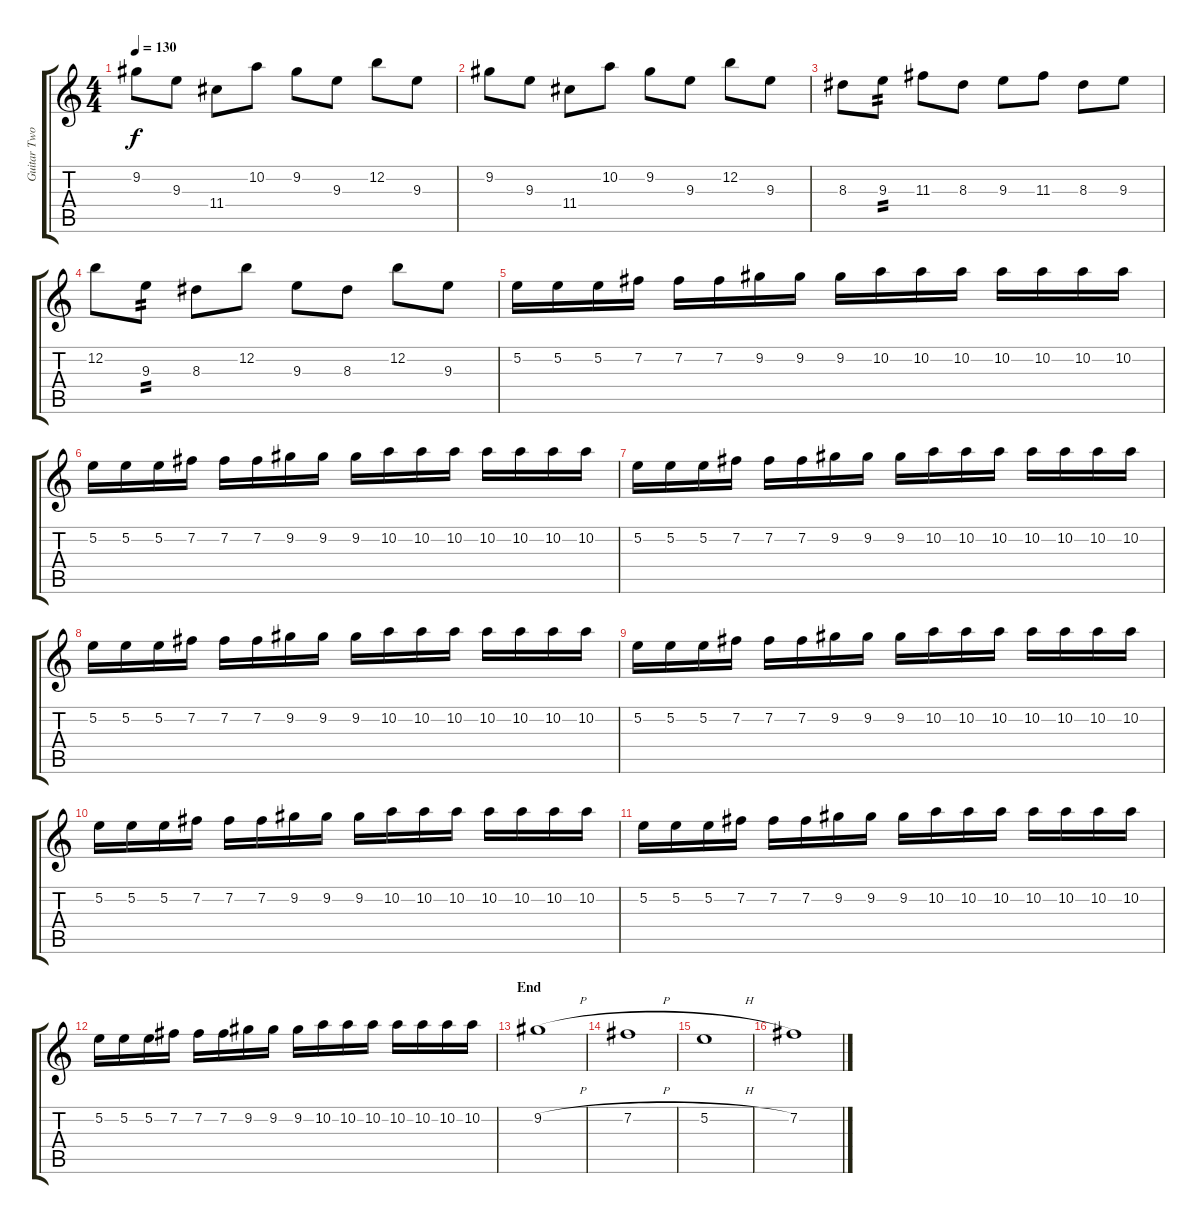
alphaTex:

\track ("Guitar Two" "Guitar Two") {instrument distortionguitar}
\staff {score tabs}
\tuning (E4 B3 G3 D3 A2 E2) {hide}
\ts (4 4)
\tempo 130
\clef g2
\ks c
9.2.8{dy f} 9.3.8 11.4.8 10.2.8 9.2.8 9.3.8 12.2.8 9.3.8 |
9.2.8 9.3.8 11.4.8 10.2.8 9.2.8 9.3.8 12.2.8 9.3.8 |
8.3.8 9.3.8{tp 2} 11.3.8 8.3.8 9.3.8 11.3.8 8.3.8 9.3.8 |
12.2.8 9.3.8{tp 2} 8.3.8 12.2.8 9.3.8 8.3.8 12.2.8 9.3.8 |
5.2.16 5.2.16 5.2.16 7.2.16 7.2.16 7.2.16 9.2.16 9.2.16 9.2.16 10.2.16 10.2.16 10.2.16 10.2.16 10.2.16 10.2.16 10.2.16 |
5.2.16 5.2.16 5.2.16 7.2.16 7.2.16 7.2.16 9.2.16 9.2.16 9.2.16 10.2.16 10.2.16 10.2.16 10.2.16 10.2.16 10.2.16 10.2.16 |
5.2.16 5.2.16 5.2.16 7.2.16 7.2.16 7.2.16 9.2.16 9.2.16 9.2.16 10.2.16 10.2.16 10.2.16 10.2.16 10.2.16 10.2.16 10.2.16 |
5.2.16 5.2.16 5.2.16 7.2.16 7.2.16 7.2.16 9.2.16 9.2.16 9.2.16 10.2.16 10.2.16 10.2.16 10.2.16 10.2.16 10.2.16 10.2.16 |
5.2.16 5.2.16 5.2.16 7.2.16 7.2.16 7.2.16 9.2.16 9.2.16 9.2.16 10.2.16 10.2.16 10.2.16 10.2.16 10.2.16 10.2.16 10.2.16 |
5.2.16 5.2.16 5.2.16 7.2.16 7.2.16 7.2.16 9.2.16 9.2.16 9.2.16 10.2.16 10.2.16 10.2.16 10.2.16 10.2.16 10.2.16 10.2.16 |
5.2.16 5.2.16 5.2.16 7.2.16 7.2.16 7.2.16 9.2.16 9.2.16 9.2.16 10.2.16 10.2.16 10.2.16 10.2.16 10.2.16 10.2.16 10.2.16 |
5.2.16 5.2.16 5.2.16 7.2.16 7.2.16 7.2.16 9.2.16 9.2.16 9.2.16 10.2.16 10.2.16 10.2.16 10.2.16 10.2.16 10.2.16 10.2.16 |
\section ("" "End")
9.2{h}.1 |
7.2{h}.1 |
5.2{h}.1 |
7.2.1
